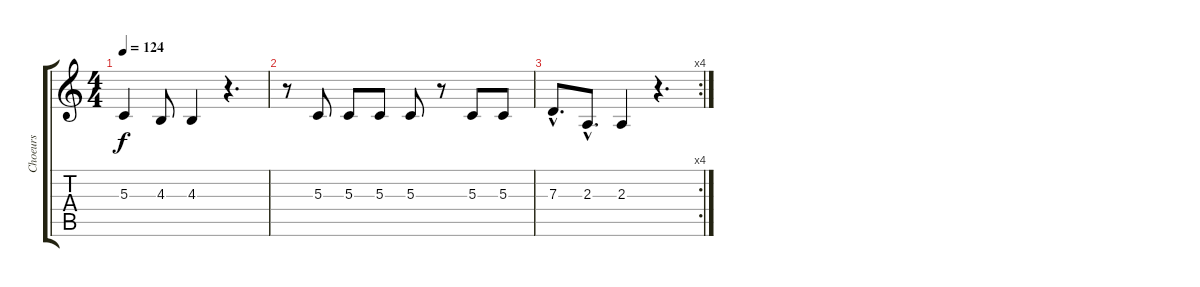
\track ("Choeurs" "Choeurs") {instrument choiraahs}
\staff {score tabs}
\tuning (E4 B3 G3 D3 A2 E2) {hide}
\ts (4 4)
\tempo 124
\clef g2
\ks c
5.3.4{dy f} 4.3.8 4.3.4 r.4{d} |
r.8 5.3.8 5.3.8 5.3.8 5.3.8 r.8 5.3.8 5.3.8 |
\rc 4
7.3{hac}.8{d} 2.3{hac}.8{d} 2.3.4 r.4{d}
